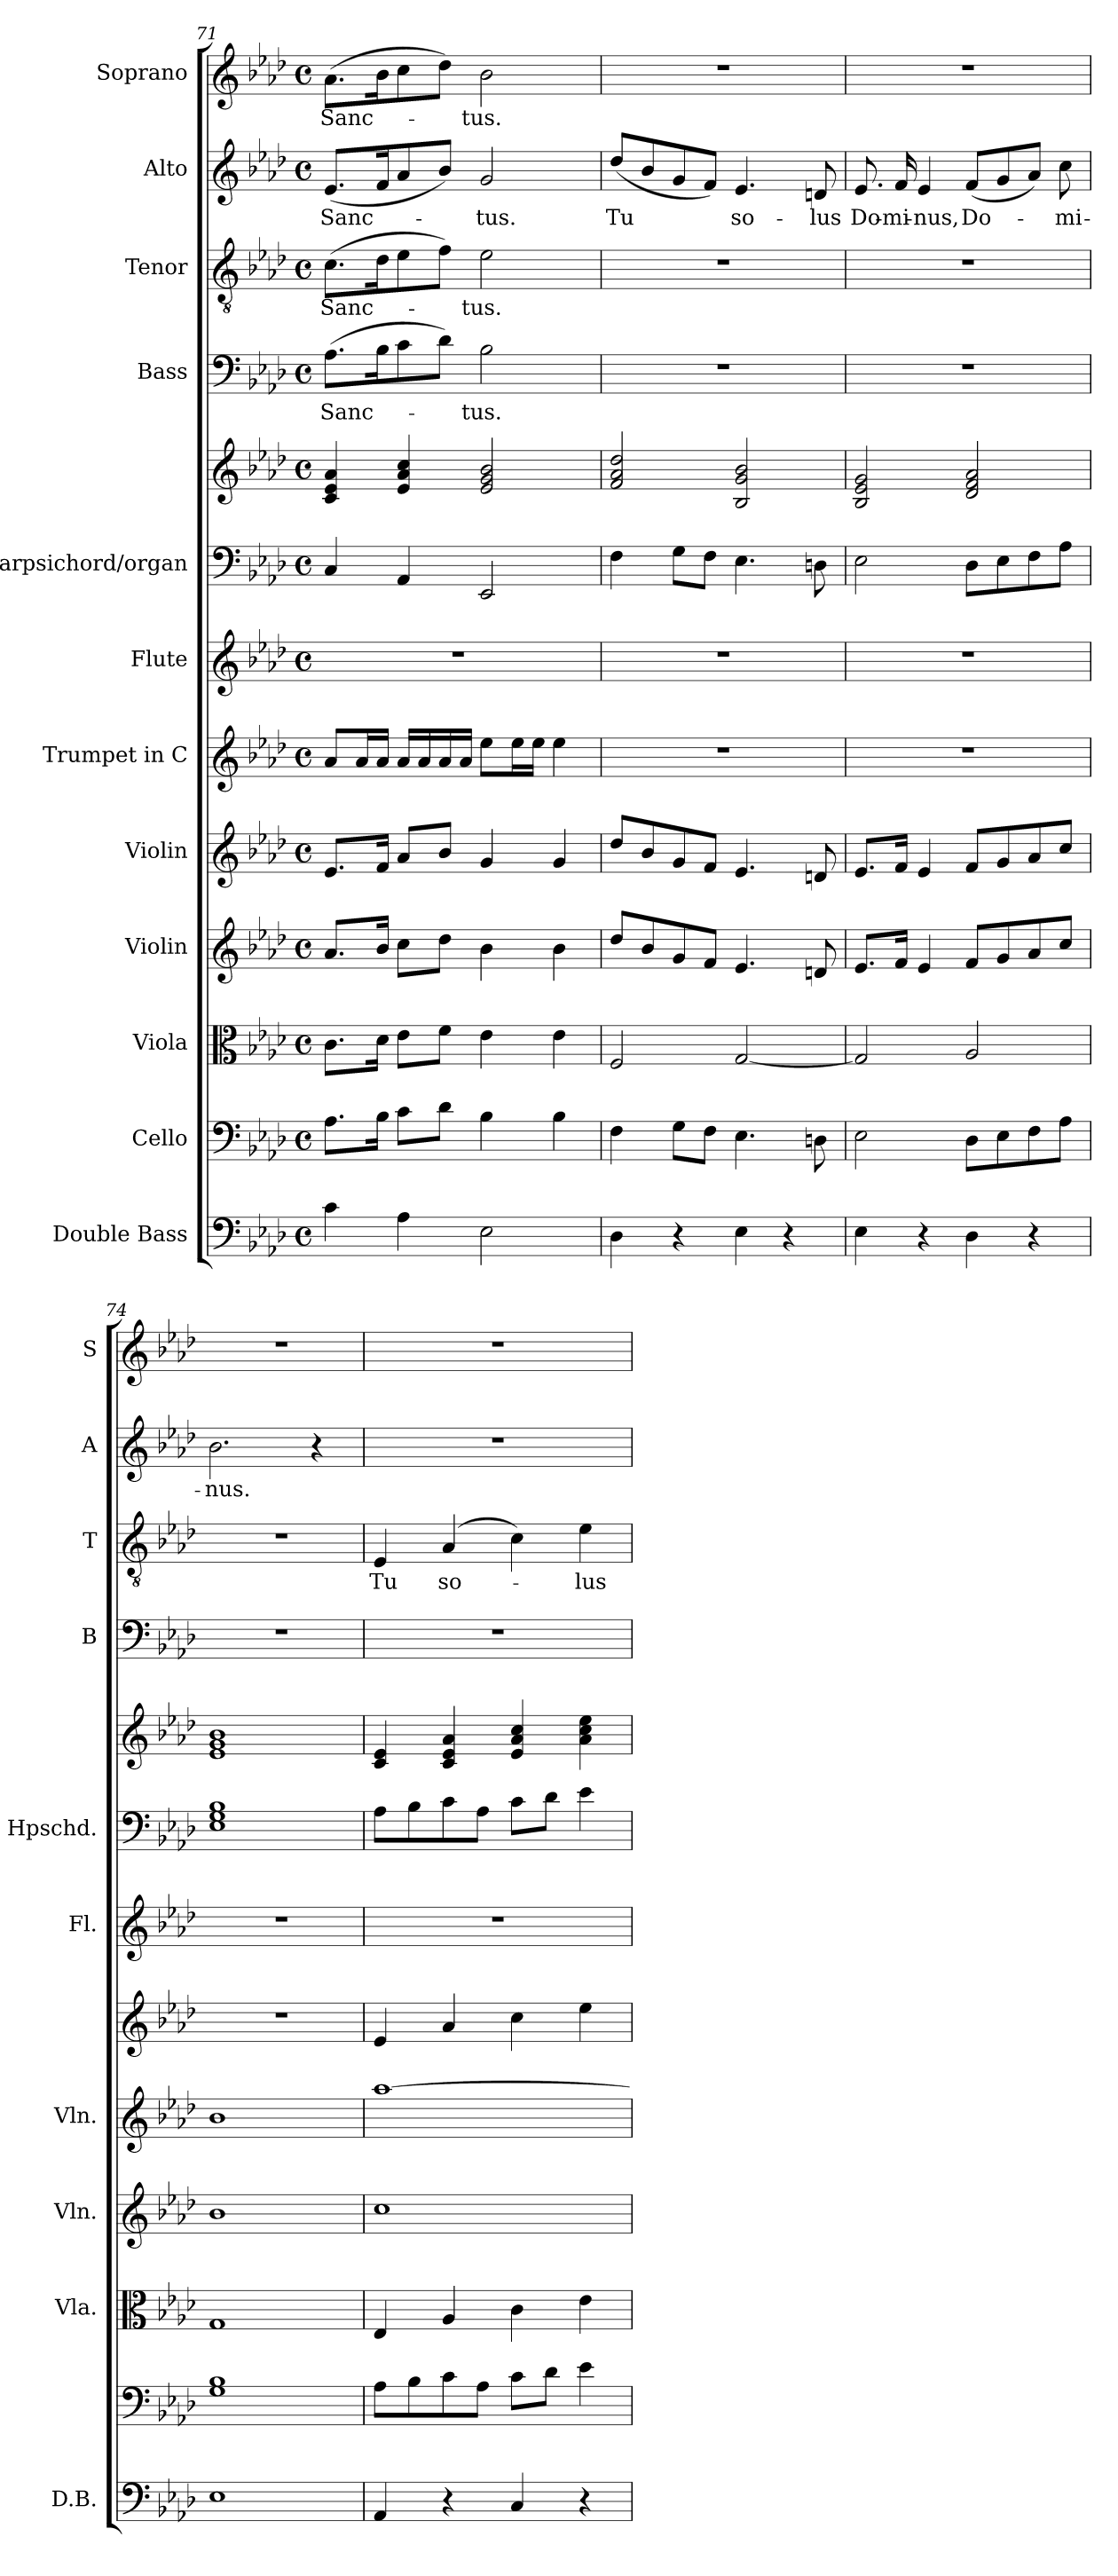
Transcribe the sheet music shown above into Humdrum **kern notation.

**kern	**kern	**kern	**kern	**kern	**kern	**kern	**kern	**kern	**kern	**text	**kern	**text	**kern	**text	**kern	**text
*part12	*part11	*part10	*part9	*part8	*part7	*part6	*part5	*part5	*part4	*part4	*part3	*part3	*part2	*part2	*part1	*part1
*staff13	*staff12	*staff11	*staff10	*staff9	*staff8	*staff7	*staff6	*staff5	*staff4	*staff4	*staff3	*staff3	*staff2	*staff2	*staff1	*staff1
*I"Double Bass	*I"Cello	*I"Viola	*I"Violin	*I"Violin	*I"Trumpet in C	*I"Flute	*I"Harpsichord/organ	*	*I"Bass	*	*I"Tenor	*	*I"Alto	*	*I"Soprano	*
*I'D.B.	*	*I'Vla.	*I'Vln.	*I'Vln.	*	*I'Fl.	*I'Hpschd.	*	*I'B	*	*I'T	*	*I'A	*	*I'S	*
!!LO:PB:g=z
*clefF4	*clefF4	*clefC3	*clefG2	*clefG2	*clefG2	*clefG2	*clefF4	*clefG2	*clefF4	*	*clefGv2	*	*clefG2	*	*clefG2	*
*ITrd7c12	*	*	*	*	*	*	*	*	*	*	*	*	*	*	*	*
*k[b-e-a-d-]	*k[b-e-a-d-]	*k[b-e-a-d-]	*k[b-e-a-d-]	*k[b-e-a-d-]	*k[b-e-a-d-]	*k[b-e-a-d-]	*k[b-e-a-d-]	*k[b-e-a-d-]	*k[b-e-a-d-]	*	*k[b-e-a-d-]	*	*k[b-e-a-d-]	*	*k[b-e-a-d-]	*
*A-:	*A-:	*A-:	*A-:	*A-:	*A-:	*A-:	*A-:	*A-:	*A-:	*	*A-:	*	*A-:	*	*A-:	*
*M4/4	*M4/4	*M4/4	*M4/4	*M4/4	*M4/4	*M4/4	*M4/4	*M4/4	*M4/4	*	*M4/4	*	*M4/4	*	*M4/4	*
*met(c)	*met(c)	*met(c)	*met(c)	*met(c)	*met(c)	*met(c)	*met(c)	*met(c)	*met(c)	*	*met(c)	*	*met(c)	*	*met(c)	*
=71	=71	=71	=71	=71	=71	=71	=71	=71	=71	=71	=71	=71	=71	=71	=71	=71
!	!	!	!	!	!	!	!	!	!	!LO:LY:b	!	!LO:LY:b	!	!LO:LY:b	!	!LO:LY:b
4C\	8.A-\L	8.c\L	8.a-/L	8.e-/L	8a-/L	1r	4C/	4c/ 4e-/ 4a-/	(>8.A-\L	Sanc-	(>8.c\L	Sanc-	(<8.e-/L	Sanc-	(>8.a-\L	Sanc-
.	.	.	.	.	16a-/L	.	.	.	.	.	.	.	.	.	.	.
.	16B-\Jk	16d-\Jk	16b-/Jk	16f/Jk	16a-/JJ	.	.	.	16B-\k	.	16d-\k	.	16f/k	.	16b-\k	.
4AA-\	8c\L	8e-\L	8cc\L	8a-/L	16a-/LL	.	4AA-/	4e-/ 4a-/ 4cc/	8c\	.	8e-\	.	8a-/	.	8cc\	.
.	.	.	.	.	16a-/	.	.	.	.	.	.	.	.	.	.	.
.	8d-\J	8f\J	8dd-\J	8b-/J	16a-/	.	.	.	8d-\J)	.	8f\J)	.	8b-/J)	.	8dd-\J)	.
.	.	.	.	.	16a-/JJ	.	.	.	.	.	.	.	.	.	.	.
!	!	!	!	!	!	!	!	!	!	!LO:LY:b	!	!LO:LY:b	!	!LO:LY:b	!	!LO:LY:b
2EE-\	4B-\	4e-\	4b-\	4g/	8ee-\L	.	2EE-/	2e-/ 2g/ 2b-/	2B-\	-tus.	2e-\	-tus.	2g/	-tus.	2b-\	-tus.
.	.	.	.	.	16ee-\L	.	.	.	.	.	.	.	.	.	.	.
.	.	.	.	.	16ee-\JJ	.	.	.	.	.	.	.	.	.	.	.
.	4B-\	4e-\	4b-\	4g/	4ee-\	.	.	.	.	.	.	.	.	.	.	.
=72	=72	=72	=72	=72	=72	=72	=72	=72	=72	=72	=72	=72	=72	=72	=72	=72
!	!	!	!	!	!	!	!	!	!	!	!	!	!	!LO:LY:b	!	!
4DD-\	4F\	2F/	8dd-/L	8dd-/L	1r	1r	4F\	2f/ 2a-/ 2dd-/	1r	.	1r	.	(<8dd-/L	Tu	1r	.
.	.	.	8b-/	8b-/	.	.	.	.	.	.	.	.	8b-/	.	.	.
4r	8G\L	.	8g/	8g/	.	.	8G\L	.	.	.	.	.	8g/	.	.	.
.	8F\J	.	8f/J	8f/J	.	.	8F\J	.	.	.	.	.	8f/J)	.	.	.
!	!	!	!	!	!	!	!	!	!	!	!	!	!	!LO:LY:b	!	!
4EE-\	4.E-\	[2G/	4.e-/	4.e-/	.	.	4.E-\	2B-/ 2g/ 2b-/	.	.	.	.	4.e-/	so-	.	.
4r	.	.	.	.	.	.	.	.	.	.	.	.	.	.	.	.
!	!	!	!	!	!	!	!	!	!	!	!	!	!	!LO:LY:b	!	!
.	8Dn\	.	8dn/	8dn/	.	.	8Dn\	.	.	.	.	.	8dn/	-lus	.	.
=73	=73	=73	=73	=73	=73	=73	=73	=73	=73	=73	=73	=73	=73	=73	=73	=73
!	!	!	!	!	!	!	!	!	!	!	!	!	!	!LO:LY:b	!	!
4EE-\	2E-\	2G/]	8.e-/L	8.e-/L	1r	1r	2E-\	2B-/ 2e-/ 2g/	1r	.	1r	.	8.e-/	Do-	1r	.
!	!	!	!	!	!	!	!	!	!	!	!	!	!	!LO:LY:b	!	!
.	.	.	16f/Jk	16f/Jk	.	.	.	.	.	.	.	.	16f/	-mi-	.	.
!	!	!	!	!	!	!	!	!	!	!	!	!	!	!LO:LY:b	!	!
4r	.	.	4e-/	4e-/	.	.	.	.	.	.	.	.	4e-/	-nus,	.	.
!	!	!	!	!	!	!	!	!	!	!	!	!	!	!LO:LY:b	!	!
4DD-\	8D-\L	2A-/	8f/L	8f/L	.	.	8D-\L	2d-/ 2f/ 2a-/	.	.	.	.	(<8f/L	Do-	.	.
.	8E-\	.	8g/	8g/	.	.	8E-\	.	.	.	.	.	8g/	.	.	.
4r	8F\	.	8a-/	8a-/	.	.	8F\	.	.	.	.	.	8a-/J)	.	.	.
!	!	!	!	!	!	!	!	!	!	!	!	!	!	!LO:LY:b	!	!
.	8A-\J	.	8cc/J	8cc/J	.	.	8A-\J	.	.	.	.	.	8cc\	-mi-	.	.
=74	=74	=74	=74	=74	=74	=74	=74	=74	=74	=74	=74	=74	=74	=74	=74	=74
!	!	!	!	!	!	!	!	!	!	!	!	!	!	!LO:LY:b	!	!
1EE-	1G 1B-	1G	1b-	1b-	1r	1r	1E- 1G 1B-	1e- 1g 1b-	1r	.	1r	.	2.b-\	-nus.	1r	.
.	.	.	.	.	.	.	.	.	.	.	.	.	4r	.	.	.
=75	=75	=75	=75	=75	=75	=75	=75	=75	=75	=75	=75	=75	=75	=75	=75	=75
!	!	!	!	!	!	!	!	!	!	!	!	!LO:LY:b	!	!	!	!
4AAA-/	8A-\L	4E-/	1cc	[1aa-	4e-/	1r	8A-\L	4c/ 4e-/	1r	.	4E-/	Tu	1r	.	1r	.
.	8B-\	.	.	.	.	.	8B-\	.	.	.	.	.	.	.	.	.
!	!	!	!	!	!	!	!	!	!	!	!	!LO:LY:b	!	!	!	!
4r	8c\	4A-/	.	.	4a-/	.	8c\	4c/ 4e-/ 4a-/	.	.	(4A-/	so-	.	.	.	.
.	8A-\J	.	.	.	.	.	8A-\J	.	.	.	.	.	.	.	.	.
4CC/	8c\L	4c\	.	.	4cc\	.	8c\L	4e-/ 4a-/ 4cc/	.	.	4c\)	.	.	.	.	.
.	8d-\J	.	.	.	.	.	8d-\J	.	.	.	.	.	.	.	.	.
!	!	!	!	!	!	!	!	!	!	!	!	!LO:LY:b	!	!	!	!
4r	4e-\	4e-\	.	.	4ee-\	.	4e-\	4a-\ 4cc\ 4ee-\	.	.	4e-\	-lus	.	.	.	.
=	=	=	=	=	=	=	=	=	=	=	=	=	=	=	=	=
*-	*-	*-	*-	*-	*-	*-	*-	*-	*-	*-	*-	*-	*-	*-	*-	*-
